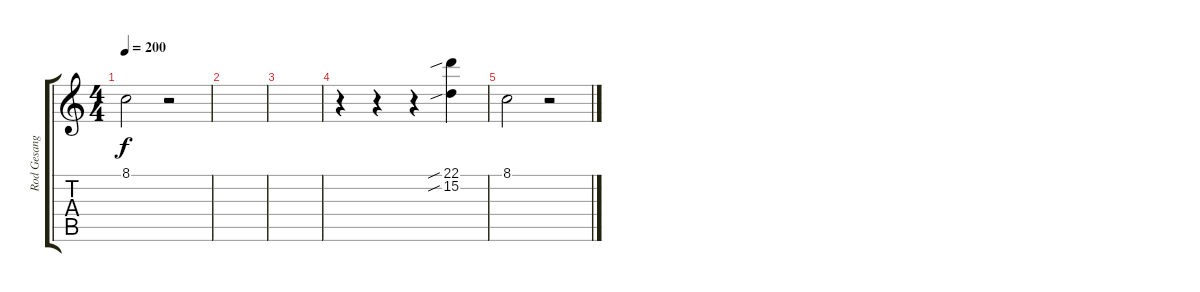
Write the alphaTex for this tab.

\track ("Rod Gesang" "Rod Gesang") {instrument lead8bassandlead}
\staff {score tabs}
\tuning (E4 B3 G3 D3 A2 E2) {hide}
\ts (4 4)
\tempo 200
\clef g2
\ks c
8.1.2{dy f} r.2 |
|
|
r.4 r.4 r.4 (22.1{sib} 15.2{sib}).4 |
8.1.2 r.2
